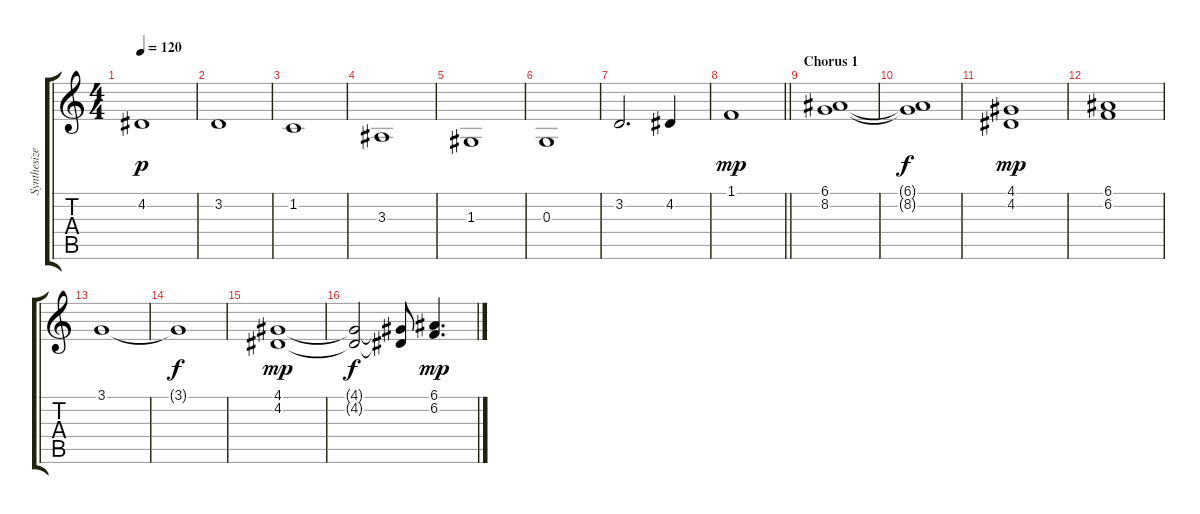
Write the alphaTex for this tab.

\track ("Synthesizer: David Lindley[Right]" "Synthesize") {instrument stringensemble2}
\staff {score tabs}
\tuning (E4 B3 G3 D3 A2 E2) {hide}
\ts (4 4)
\tempo 120
\clef g2
\ks c
4.2.1{dy p} |
3.2.1 |
1.2.1 |
3.3.1 |
1.3.1 |
0.3.1 |
3.2.2{d} 4.2.4 |
\barLineRight lightlight
1.1.1{dy mp} |
\section ("" "Chorus 1")
(6.1 8.2).1 |
(6.1{t} 8.2{t}).1{dy f} |
(4.1 4.2).1{dy mp} |
(6.1 6.2).1 |
3.1.1 |
3.1{t}.1{dy f} |
(4.1 4.2).1{dy mp} |
(4.1{t} 4.2{t}).2{dy f} (4.1{t} 4.2{t}).8 (6.1 6.2).4{d dy mp}
